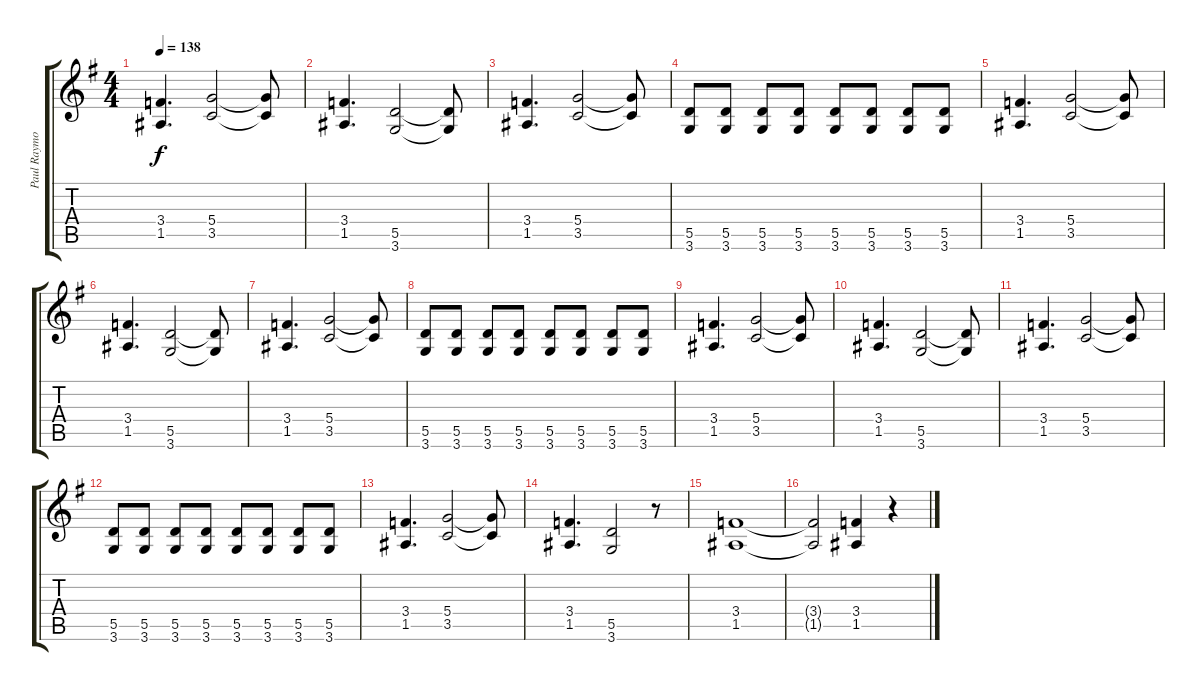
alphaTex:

\track ("Paul Raymond Guitar" "Paul Raymo") {instrument distortionguitar}
\staff {score tabs}
\tuning (E4 B3 G3 D3 A2 E2) {hide}
\ts (4 4)
\tempo 138
\clef g2
\ks g
(3.4 1.5).4{d dy f} (5.4 3.5).2 (5.4{t} 3.5{t}).8 |
(3.4 1.5).4{d} (5.5 3.6).2 (5.5{t} 3.6{t}).8 |
(3.4 1.5).4{d} (5.4 3.5).2 (5.4{t} 3.5{t}).8 |
(5.5 3.6).8 (5.5 3.6).8 (5.5 3.6).8 (5.5 3.6).8 (5.5 3.6).8 (5.5 3.6).8 (5.5 3.6).8 (5.5 3.6).8 |
(3.4 1.5).4{d} (5.4 3.5).2 (5.4{t} 3.5{t}).8 |
(3.4 1.5).4{d} (5.5 3.6).2 (5.5{t} 3.6{t}).8 |
(3.4 1.5).4{d} (5.4 3.5).2 (5.4{t} 3.5{t}).8 |
(5.5 3.6).8 (5.5 3.6).8 (5.5 3.6).8 (5.5 3.6).8 (5.5 3.6).8 (5.5 3.6).8 (5.5 3.6).8 (5.5 3.6).8 |
(3.4 1.5).4{d} (5.4 3.5).2 (5.4{t} 3.5{t}).8 |
(3.4 1.5).4{d} (5.5 3.6).2 (5.5{t} 3.6{t}).8 |
(3.4 1.5).4{d} (5.4 3.5).2 (5.4{t} 3.5{t}).8 |
(5.5 3.6).8 (5.5 3.6).8 (5.5 3.6).8 (5.5 3.6).8 (5.5 3.6).8 (5.5 3.6).8 (5.5 3.6).8 (5.5 3.6).8 |
(3.4 1.5).4{d} (5.4 3.5).2 (5.4{t} 3.5{t}).8 |
(3.4 1.5).4{d} (5.5 3.6).2 r.8 |
(3.4 1.5).1 |
(3.4{t} 1.5{t}).2 (3.4 1.5).4 r.4
